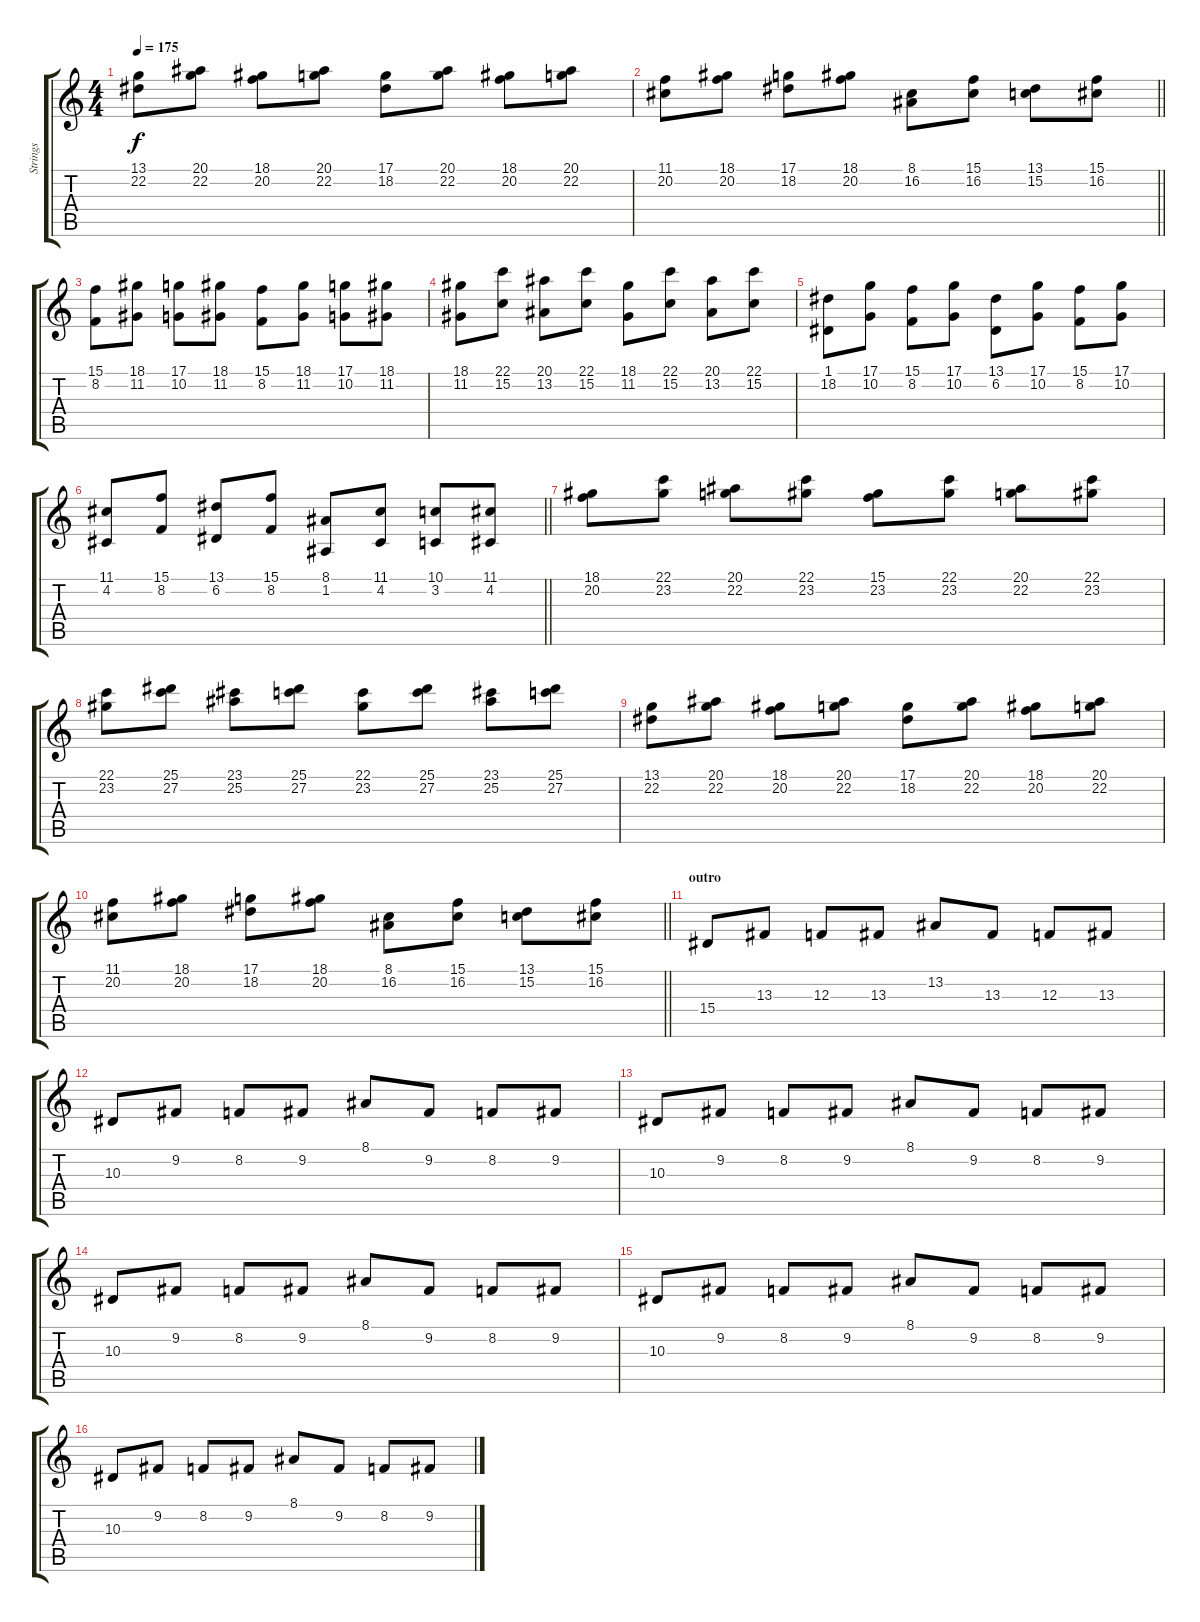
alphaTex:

\track ("Strings" "Strings") {instrument stringensemble1}
\staff {score tabs}
\tuning (D4 A3 F3 C3 G2 C2) {hide}
\ts (4 4)
\tempo 175
\clef g2
\ks c
(13.1 22.2).8{dy f} (20.1 22.2).8 (18.1 20.2).8 (20.1 22.2).8 (17.1 18.2).8 (20.1 22.2).8 (18.1 20.2).8 (20.1 22.2).8 |
\barLineRight lightlight
(11.1 20.2).8 (18.1 20.2).8 (17.1 18.2).8 (18.1 20.2).8 (8.1 16.2).8 (15.1 16.2).8 (13.1 15.2).8 (15.1 16.2).8 |
(15.1 8.2).8 (18.1 11.2).8 (17.1 10.2).8 (18.1 11.2).8 (15.1 8.2).8 (18.1 11.2).8 (17.1 10.2).8 (18.1 11.2).8 |
(18.1 11.2).8 (22.1 15.2).8 (20.1 13.2).8 (22.1 15.2).8 (18.1 11.2).8 (22.1 15.2).8 (20.1 13.2).8 (22.1 15.2).8 |
(1.1 18.2).8 (17.1 10.2).8 (15.1 8.2).8 (17.1 10.2).8 (13.1 6.2).8 (17.1 10.2).8 (15.1 8.2).8 (17.1 10.2).8 |
\barLineRight lightlight
(11.1 4.2).8 (15.1 8.2).8 (13.1 6.2).8 (15.1 8.2).8 (8.1 1.2).8 (11.1 4.2).8 (10.1 3.2).8 (11.1 4.2).8 |
(18.1 20.2).8 (22.1 23.2).8 (20.1 22.2).8 (22.1 23.2).8 (15.1 23.2).8 (22.1 23.2).8 (20.1 22.2).8 (22.1 23.2).8 |
(22.1 23.2).8 (25.1 27.2).8 (23.1 25.2).8 (25.1 27.2).8 (22.1 23.2).8 (25.1 27.2).8 (23.1 25.2).8 (25.1 27.2).8 |
(13.1 22.2).8 (20.1 22.2).8 (18.1 20.2).8 (20.1 22.2).8 (17.1 18.2).8 (20.1 22.2).8 (18.1 20.2).8 (20.1 22.2).8 |
\barLineRight lightlight
(11.1 20.2).8 (18.1 20.2).8 (17.1 18.2).8 (18.1 20.2).8 (8.1 16.2).8 (15.1 16.2).8 (13.1 15.2).8 (15.1 16.2).8 |
\section ("" "outro")
15.4.8 13.3.8 12.3.8 13.3.8 13.2.8 13.3.8 12.3.8 13.3.8 |
10.3.8 9.2.8 8.2.8 9.2.8 8.1.8 9.2.8 8.2.8 9.2.8 |
10.3.8 9.2.8 8.2.8 9.2.8 8.1.8 9.2.8 8.2.8 9.2.8 |
10.3.8 9.2.8 8.2.8 9.2.8 8.1.8 9.2.8 8.2.8 9.2.8 |
10.3.8 9.2.8 8.2.8 9.2.8 8.1.8 9.2.8 8.2.8 9.2.8 |
10.3.8 9.2.8 8.2.8 9.2.8 8.1.8 9.2.8 8.2.8 9.2.8
